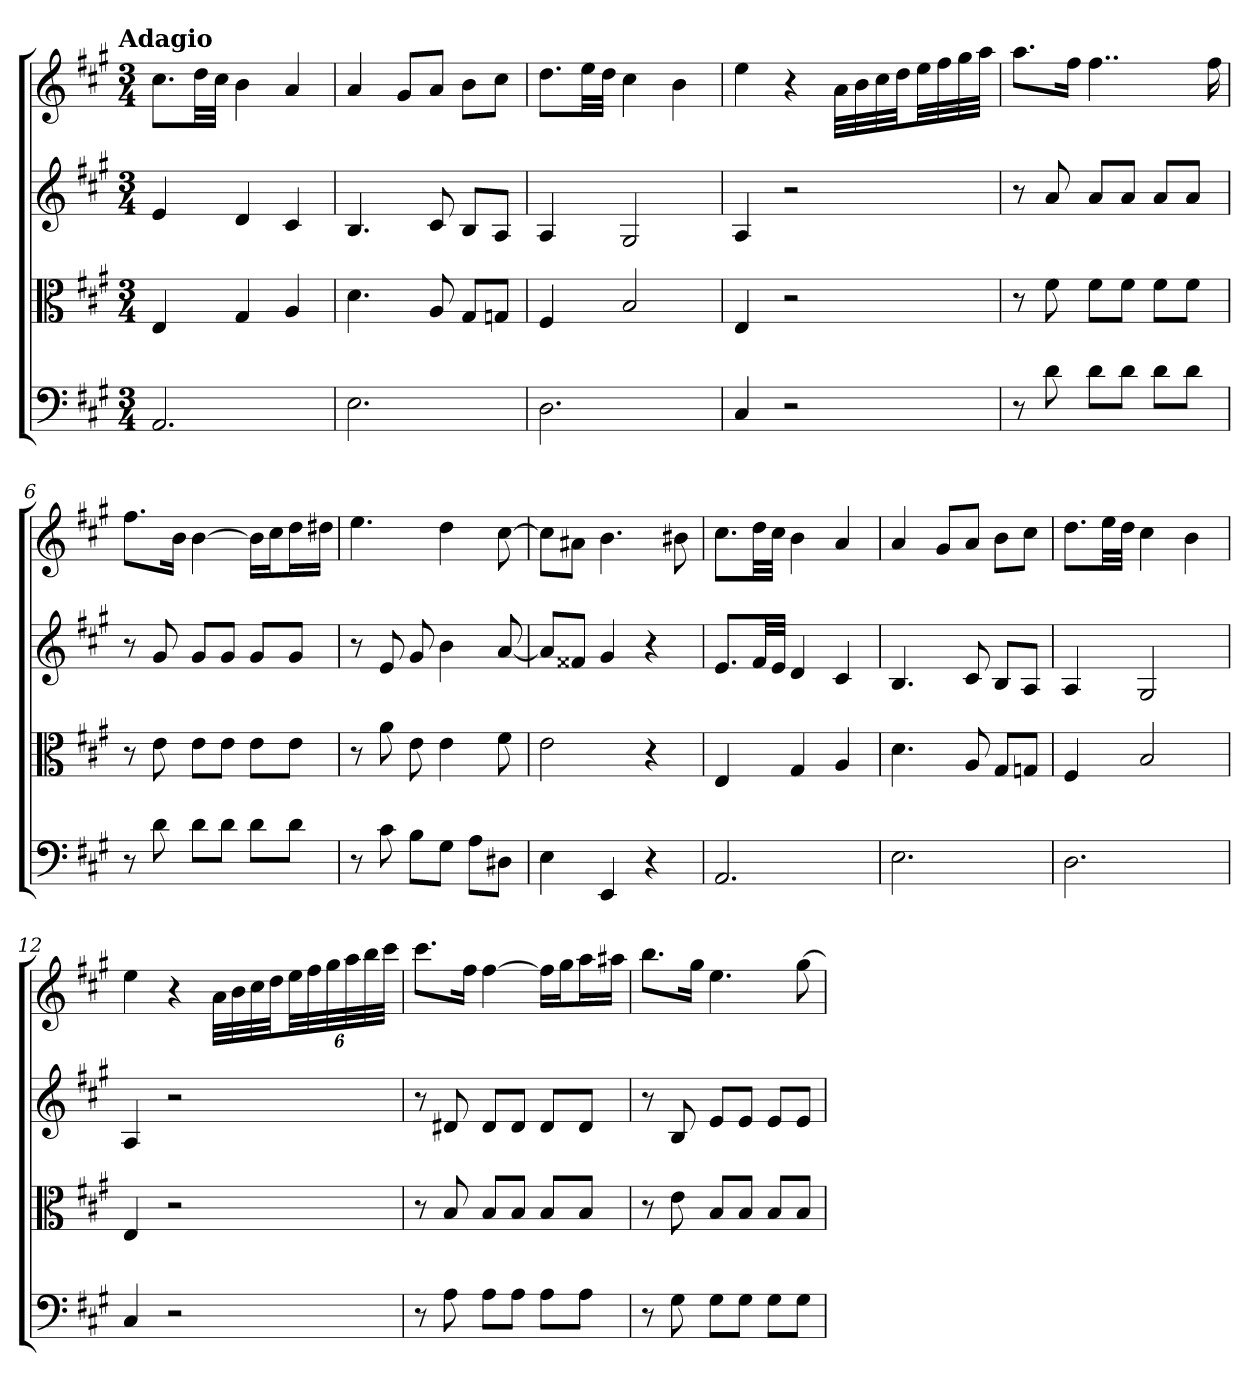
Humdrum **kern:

**kern	**kern	**kern	**kern
*part4	*part3	*part2	*part1
*staff4	*staff3	*staff2	*staff1
*clefF4	*clefC3	*	*
*k[f#c#g#]	*k[f#c#g#]	*k[f#c#g#]	*k[f#c#g#]
*A:	*A:	*A:	*A:
!!LO:TX:omd:t=Adagio
*M3/4	*M3/4	*M3/4	*M3/4
*MM56	*MM56	*MM56	*MM56
=	=	=	=
2.AA	4E	4e	8.cc#L
.	.	.	32ddLL
.	.	.	32cc#JJJ
.	4G#	4d	4b
.	4A	4c#	4a
=2	=2	=2	=2
2.E	4.d	4.B	4a
.	.	.	8g#L
.	8A	8c#	8aJ
.	8G#/L	8BL	8bL
.	8Gn/J	8AJ	8cc#J
=3	=3	=3	=3
2.D	4F#	4A	8.ddL
.	.	.	32eeLL
.	.	.	32ddJJJ
.	2B	2G#	4cc#
.	.	.	4b
=4	=4	=4	=4
4C#	4E	4A	4ee
2r	2r	2r	4r
.	.	.	32aLLL
.	.	.	32b
.	.	.	32cc#
.	.	.	32ddJJ
.	.	.	32eeLL
.	.	.	32ff#
.	.	.	32gg#
.	.	.	32aaJJJ
=5	=5	=5	=5
8r	8r	8r	8.aaL
8d	8f#	8a	.
.	.	.	16ff#Jk
8d\L	8f#\L	8aL	4..ff#
8d\J	8f#\J	8aJ	.
8d\L	8f#\L	8aL	.
8d\J	8f#\J	8aJ	.
.	.	.	16ff#
=6	=6	=6	=6
8r	8r	8r	8.ff#L
8d	8e	8g#	.
.	.	.	16bJk
8d\L	8e\L	8g#L	[4b
8d\J	8e\J	8g#J	.
8d\L	8e\L	8g#L	16bLL]
.	.	.	16cc#J
8d\J	8e\J	8g#J	16ddL
.	.	.	16dd#XJJ
=7	=7	=7	=7
8r	8r	8r	4.ee
8c#	8a	8e	.
8B\L	8e	8g#	.
8G#\J	4e	4b	4dd
8A\L	.	.	.
8D#X\J	8f#	[8a	[8cc#
=8	=8	=8	=8
4E	2e	8aL]	8cc#L]
.	.	8f##XJ	8a#XJ
4EE	.	4g#	4.b
4r	4r	4r	.
.	.	.	8b#X
=9	=9	=9	=9
2.AA	4E	8.eL	8.cc#L
.	.	32f#LL	32ddLL
.	.	32eJJJ	32cc#JJJ
.	4G#	4d	4b
.	4A	4c#	4a
=10	=10	=10	=10
2.E	4.d	4.B	4a
.	.	.	8g#L
.	8A	8c#	8aJ
.	8G#/L	8BL	8bL
.	8Gn/J	8AJ	8cc#J
=11	=11	=11	=11
2.D	4F#	4A	8.ddL
.	.	.	32eeLL
.	.	.	32ddJJJ
.	2B	2G#	4cc#
.	.	.	4b
=12	=12	=12	=12
4C#	4E	4A	4ee
2r	2r	2r	4r
.	.	.	32aLLL
.	.	.	32b
.	.	.	32cc#
.	.	.	32ddJJ
.	.	.	48eeLL
.	.	.	48ff#
.	.	.	48gg#
.	.	.	48aa
.	.	.	48bb
.	.	.	48ccc#JJJ
=13	=13	=13	=13
8r	8r	8r	8.ccc#L
8A	8B	8d#X	.
.	.	.	16ff#Jk
8A\L	8B/L	8d#L	[4ff#
8A\J	8B/J	8d#J	.
8A\L	8B/L	8d#L	16ff#LL]
.	.	.	16gg#J
8A\J	8B/J	8d#J	16aaL
.	.	.	16aa#XJJ
=14	=14	=14	=14
8r	8r	8r	8.bbL
8G#	8e	8B	.
.	.	.	16gg#Jk
8G#\L	8B/L	8eL	4.ee
8G#\J	8B/J	8eJ	.
8G#\L	8B/L	8eL	.
8G#\J	8B/J	8eJ	[8gg#
=	=	=	=
*-	*-	*-	*-
